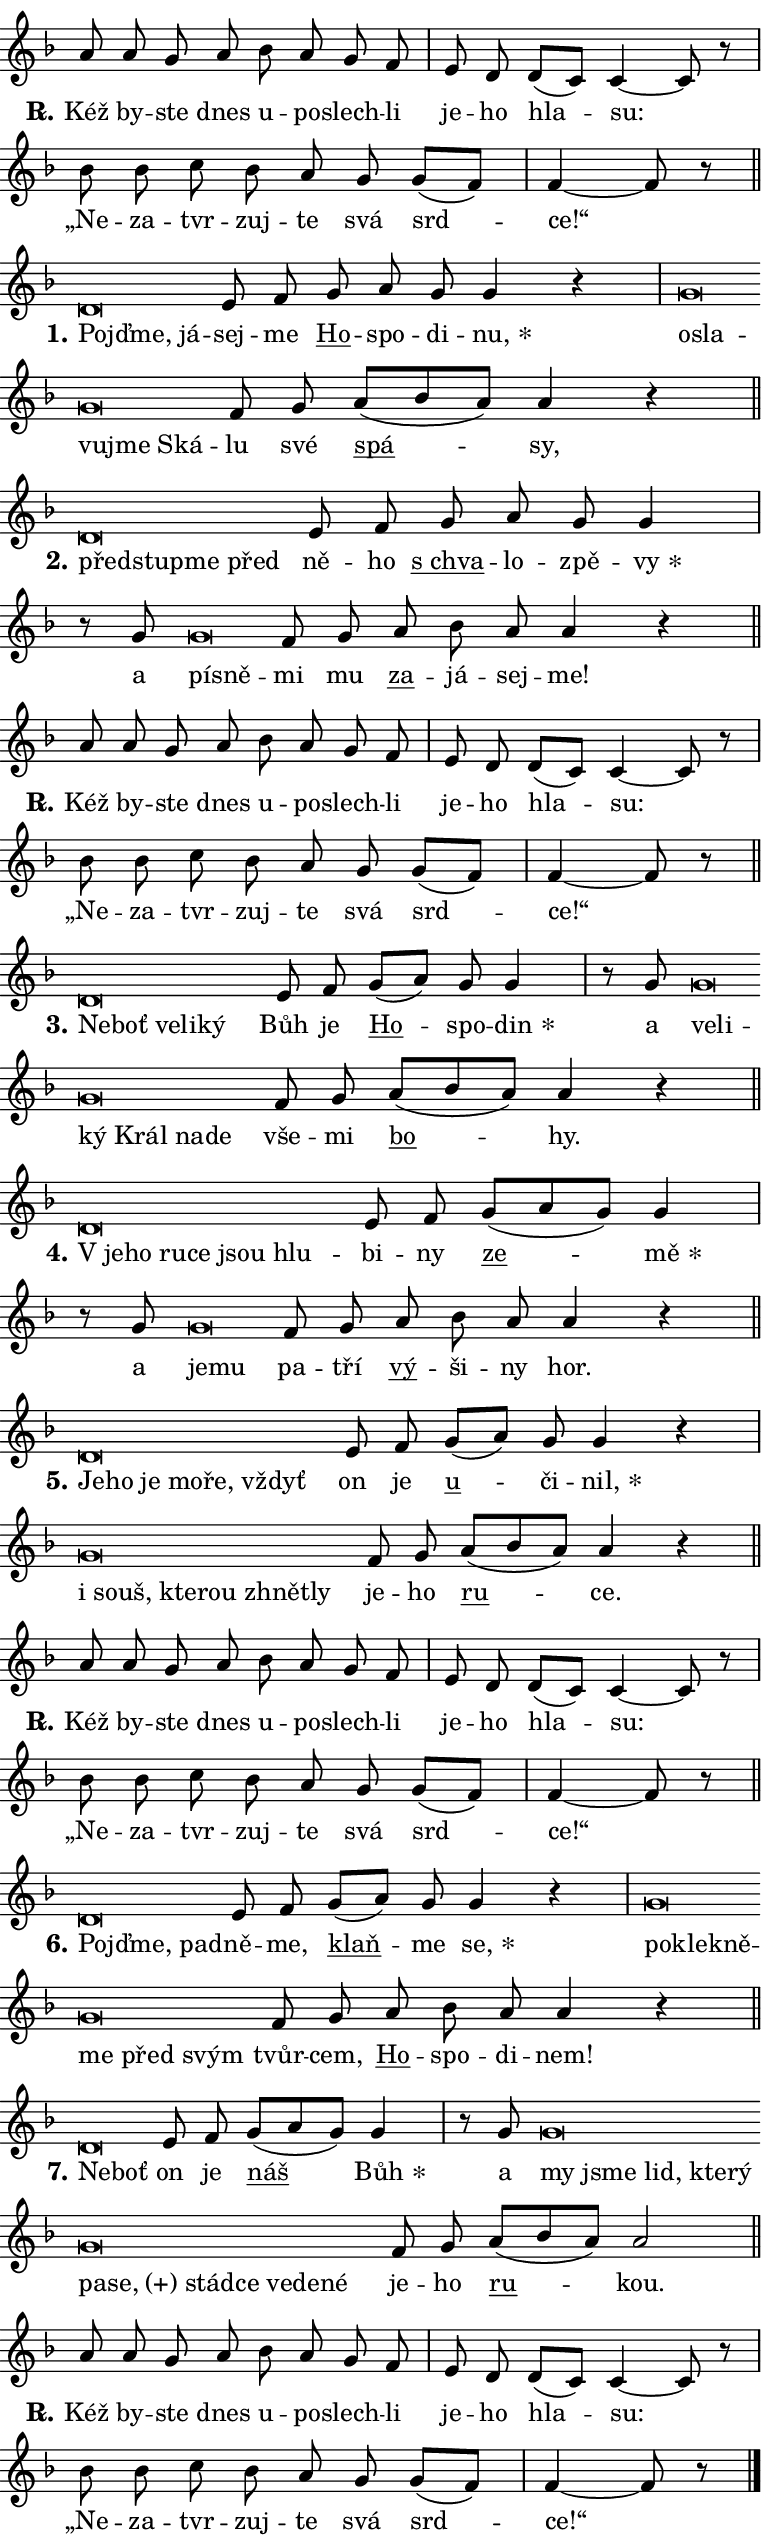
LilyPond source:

\version "2.24.0"
\header { tagline = "" }
\paper {
  indent = 0\cm
  top-margin = 0\cm
  right-margin = 0.13\cm % to fit lyric hyphens
  bottom-margin = 0\cm
  left-margin = 0\cm
  paper-width = 13\cm
  page-breaking = #ly:one-page-breaking
  system-system-spacing.basic-distance = #11
  score-system-spacing.basic-distance = #11
  ragged-last = ##f
}


%% Author: Thomas Morley
%% https://lists.gnu.org/archive/html/lilypond-user/2020-05/msg00002.html
#(define (line-position grob)
"Returns position of @var[grob} in current system:
   @code{'start}, if at first time-step
   @code{'end}, if at last time-step
   @code{'middle} otherwise
"
  (let* ((col (ly:item-get-column grob))
         (ln (ly:grob-object col 'left-neighbor))
         (rn (ly:grob-object col 'right-neighbor))
         (col-to-check-left (if (ly:grob? ln) ln col))
         (col-to-check-right (if (ly:grob? rn) rn col))
         (break-dir-left
           (and
             (ly:grob-property col-to-check-left 'non-musical #f)
             (ly:item-break-dir col-to-check-left)))
         (break-dir-right
           (and
             (ly:grob-property col-to-check-right 'non-musical #f)
             (ly:item-break-dir col-to-check-right))))
        (cond ((eqv? 1 break-dir-left) 'start)
              ((eqv? -1 break-dir-right) 'end)
              (else 'middle))))

#(define (tranparent-at-line-position vctor)
  (lambda (grob)
  "Relying on @code{line-position} select the relevant enry from @var{vctor}.
Used to determine transparency,"
    (case (line-position grob)
      ((end) (not (vector-ref vctor 0)))
      ((middle) (not (vector-ref vctor 1)))
      ((start) (not (vector-ref vctor 2))))))

noteHeadBreakVisibility =
#(define-music-function (break-visibility)(vector?)
"Makes @code{NoteHead}s transparent relying on @var{break-visibility}"
#{
  \override NoteHead.transparent =
    #(tranparent-at-line-position break-visibility)
#})

#(define delete-ledgers-for-transparent-note-heads
  (lambda (grob)
    "Reads whether a @code{NoteHead} is transparent.
If so this @code{NoteHead} is removed from @code{'note-heads} from
@var{grob}, which is supposed to be @code{LedgerLineSpanner}.
As a result ledgers are not printed for this @code{NoteHead}"
    (let* ((nhds-array (ly:grob-object grob 'note-heads))
           (nhds-list
             (if (ly:grob-array? nhds-array)
                 (ly:grob-array->list nhds-array)
                 '()))
           ;; Relies on the transparent-property being done before
           ;; Staff.LedgerLineSpanner.after-line-breaking is executed.
           ;; This is fragile ...
           (to-keep
             (remove
               (lambda (nhd)
                 (ly:grob-property nhd 'transparent #f))
               nhds-list)))
      ;; TODO find a better method to iterate over grob-arrays, similiar
      ;; to filter/remove etc for lists
      ;; For now rebuilt from scratch
      (set! (ly:grob-object grob 'note-heads)  '())
      (for-each
        (lambda (nhd)
          (ly:pointer-group-interface::add-grob grob 'note-heads nhd))
        to-keep))))

squashNotes = {
  \override NoteHead.X-extent = #'(-0.2 . 0.2)
  \override NoteHead.Y-extent = #'(-0.75 . 0)
  \override NoteHead.stencil =
    #(lambda (grob)
       (let ((pos (ly:grob-property grob 'staff-position)))
         (begin
           (if (< pos -7) (display "ERROR: Lower brevis then expected\n") (display ""))
           (if (<= pos -6) ly:text-interface::print ly:note-head::print))))
}
unSquashNotes = {
  \revert NoteHead.X-extent
  \revert NoteHead.Y-extent
  \revert NoteHead.stencil
}

hideNotes = \noteHeadBreakVisibility #begin-of-line-visible
unHideNotes = \noteHeadBreakVisibility #all-visible

% work-around for resetting accidentals
% https://lilypond.org/doc/v2.23/Documentation/notation/displaying-rhythms#unmetered-music
cadenzaMeasure = {
  \cadenzaOff
  \partial 1024 s1024
  \cadenzaOn
}

#(define-markup-command (accent layout props text) (markup?)
  "Underline accented syllable"
  (interpret-markup layout props
    #{\markup \override #'(offset . 4.3) \underline { #text }#}))

responsum = \markup \concat {
  "R" \hspace #-1.05 \path #0.1 #'((moveto 0 0.07) (lineto 0.9 0.8)) \hspace #0.05 "."
}

spaceSize = #0.6828661417322834 % exact space size for TeX Gyre Schola

\layout {
  \context {
    \Staff
    \remove "Time_signature_engraver"
    \override LedgerLineSpanner.after-line-breaking = #delete-ledgers-for-transparent-note-heads
  }
  \context {
    \Lyrics {
      \override LyricSpace.minimum-distance = \spaceSize
      \override LyricText.font-name = #"TeX Gyre Schola"
      \override LyricText.font-size = 1
      \override StanzaNumber.font-name = #"TeX Gyre Schola Bold"
      \override StanzaNumber.font-size = 1
    }
  }
  \context {
    \Score 
    \override NoteHead.text =
      #(lambda (grob) 
        (let ((pos (ly:grob-property grob 'staff-position)))
          #{\markup {
            \combine
              \halign #-0.55 \raise #(if (= pos -6) 0 0.5) \override #'(thickness . 2) \draw-line #'(3.2 . 0)
              \musicglyph "noteheads.sM1"
          }#}))
  }
}

% magnetic-lyrics.ily
%
%   written by
%     Jean Abou Samra <jean@abou-samra.fr>
%     Werner Lemberg <wl@gnu.org>
%
%   adapted by
%     Jiri Hon <jiri.hon@gmail.com>
%
% Version 2022-Apr-15

% https://www.mail-archive.com/lilypond-user@gnu.org/msg149350.html

#(define (Left_hyphen_pointer_engraver context)
   "Collect syllable-hyphen-syllable occurrences in lyrics and store
them in properties.  This engraver only looks to the left.  For
example, if the lyrics input is @code{foo -- bar}, it does the
following.

@itemize @bullet
@item
Set the @code{text} property of the @code{LyricHyphen} grob between
@q{foo} and @q{bar} to @code{foo}.

@item
Set the @code{left-hyphen} property of the @code{LyricText} grob with
text @q{foo} to the @code{LyricHyphen} grob between @q{foo} and
@q{bar}.
@end itemize

Use this auxiliary engraver in combination with the
@code{lyric-@/text::@/apply-@/magnetic-@/offset!} hook."
   (let ((hyphen #f)
         (text #f))
     (make-engraver
      (acknowledgers
       ((lyric-syllable-interface engraver grob source-engraver)
        (set! text grob)))
      (end-acknowledgers
       ((lyric-hyphen-interface engraver grob source-engraver)
        ;(when (not (grob::has-interface grob 'lyric-space-interface))
          (set! hyphen grob)));)
      ((stop-translation-timestep engraver)
       (when (and text hyphen)
         (ly:grob-set-object! text 'left-hyphen hyphen))
       (set! text #f)
       (set! hyphen #f)))))

#(define (lyric-text::apply-magnetic-offset! grob)
   "If the space between two syllables is less than the value in
property @code{LyricText@/.details@/.squash-threshold}, move the right
syllable to the left so that it gets concatenated with the left
syllable.

Use this function as a hook for
@code{LyricText@/.after-@/line-@/breaking} if the
@code{Left_@/hyphen_@/pointer_@/engraver} is active."
   (let ((hyphen (ly:grob-object grob 'left-hyphen #f)))
     (when hyphen
       (let ((left-text (ly:spanner-bound hyphen LEFT)))
         (when (grob::has-interface left-text 'lyric-syllable-interface)
           (let* ((common (ly:grob-common-refpoint grob left-text X))
                  (this-x-ext (ly:grob-extent grob common X))
                  (left-x-ext
                   (begin
                     ;; Trigger magnetism for left-text.
                     (ly:grob-property left-text 'after-line-breaking)
                     (ly:grob-extent left-text common X)))
                  ;; `delta` is the gap width between two syllables.
                  (delta (- (interval-start this-x-ext)
                            (interval-end left-x-ext)))
                  (details (ly:grob-property grob 'details))
                  (threshold (assoc-get 'squash-threshold details 0.2)))
             (when (< delta threshold)
               (let* (;; We have to manipulate the input text so that
                      ;; ligatures crossing syllable boundaries are not
                      ;; disabled.  For languages based on the Latin
                      ;; script this is essentially a beautification.
                      ;; However, for non-Western scripts it can be a
                      ;; necessity.
                      (lt (ly:grob-property left-text 'text))
                      (rt (ly:grob-property grob 'text))
                      (is-space (grob::has-interface hyphen 'lyric-space-interface))
                      (space (if is-space " " ""))
                      (extra-delta (if is-space spaceSize 0))
                      ;; Append new syllable.
                      (ltrt-space (if (and (string? lt) (string? rt))
                                (string-append lt space rt)
                                (make-concat-markup (list lt space rt))))
                      ;; Right-align `ltrt` to the right side.
                      (ltrt-space-markup (grob-interpret-markup
                               grob
                               (make-translate-markup
                                (cons (interval-length this-x-ext) 0)
                                (make-right-align-markup ltrt-space)))))
                 (begin
                   ;; Don't print `left-text`.
                   (ly:grob-set-property! left-text 'stencil #f)
                   ;; Set text and stencil (which holds all collected
                   ;; syllables so far) and shift it to the left.
                   (ly:grob-set-property! grob 'text ltrt-space)
                   (ly:grob-set-property! grob 'stencil ltrt-space-markup)
                   (ly:grob-translate-axis! grob (- (- delta extra-delta)) X))))))))))


#(define (lyric-hyphen::displace-bounds-first grob)
   ;; Make very sure this callback isn't triggered too early.
   (let ((left (ly:spanner-bound grob LEFT))
         (right (ly:spanner-bound grob RIGHT)))
     (ly:grob-property left 'after-line-breaking)
     (ly:grob-property right 'after-line-breaking)
     (ly:lyric-hyphen::print grob)))

squashThreshold = #0.4

\layout {
  \context {
    \Lyrics
    \consists #Left_hyphen_pointer_engraver
    \override LyricText.after-line-breaking =
      #lyric-text::apply-magnetic-offset!
    \override LyricHyphen.stencil = #lyric-hyphen::displace-bounds-first
    \override LyricText.details.squash-threshold = \squashThreshold
    \override LyricHyphen.minimum-distance = 0
    \override LyricHyphen.minimum-length = \squashThreshold
  }
}

squashText = \override LyricText.details.squash-threshold = 9999
unSquashText = \override LyricText.details.squash-threshold = \squashThreshold

leftText = \override LyricText.self-alignment-X = #LEFT
unLeftText = \revert LyricText.self-alignment-X

starOffset = #(lambda (grob) 
                (let ((x_offset (ly:self-alignment-interface::aligned-on-x-parent grob)))
                  (if (= x_offset 0) 0 (+ x_offset 1.2))))

star = #(define-music-function (syllable)(string?)
"Append star separator at the end of a syllable"
#{
  \once \override LyricText.X-offset = #starOffset
  \lyricmode { \markup {
    #syllable
    \override #'((font-name . "TeX Gyre Schola Bold")) \hspace #0.2 \lower #0.65 \larger "*"
  } }
#})

starAccent = #(define-music-function (syllable)(string?)
"Append star separator at the end of a syllable and make accent"
#{
  \once \override LyricText.X-offset = #starOffset
  \lyricmode { \markup {
    \accent #syllable
    \override #'((font-name . "TeX Gyre Schola Bold")) \hspace #0.2 \lower #0.65 \larger "*"
  } }
#})

breath = #(define-music-function (syllable)(string?)
"Append breathing indicator at the end of a syllable"
#{
  \lyricmode { \markup { #syllable "+" } }
#})

optionalBreath = #(define-music-function (syllable)(string?)
"Append optional breathing indicator at the end of a syllable"
#{
  \lyricmode { \markup { #syllable "(+)" } }
#})


\score {
    <<
        \new Voice = "melody" { \cadenzaOn \key f \major \relative { a'8 a g a bes a g f \cadenzaMeasure \bar "|" e d \bar "" d[( c)] c4~ c8 r8 \cadenzaMeasure \bar "|" bes' bes \bar "" c bes a g g[( f)] \cadenzaMeasure \bar "|" f4~ f8 r \cadenzaMeasure \bar "||" \break } }
        \new Lyrics \lyricsto "melody" { \lyricmode { \set stanza = \responsum
Kéž by -- ste dnes u -- po -- slech -- li je -- ho hla -- su: „Ne -- za -- tvr -- zuj -- te svá srd -- ce!“ } }
    >>
    \layout {}
}

\score {
    <<
        \new Voice = "melody" { \cadenzaOn \key f \major \relative { \squashNotes d'\breve*1/16 \hideNotes \breve*1/16 \breve*1/16 \bar "" \unHideNotes \unSquashNotes e8 f \bar "" g a g g4 r \cadenzaMeasure \bar "|" \squashNotes g\breve*1/16 \hideNotes \breve*1/16 \bar "" \breve*1/16 \bar "" \breve*1/16 \breve*1/16 \bar "" \unHideNotes \unSquashNotes f8 g \bar "" a[( bes a)] a4 r \cadenzaMeasure \bar "||" \break } }
        \new Lyrics \lyricsto "melody" { \lyricmode { \set stanza = "1."
\leftText Pojď -- \squashText me, já -- \unLeftText \unSquashText sej -- me \markup \accent Ho -- spo -- di -- \star nu, \leftText o -- \squashText sla -- vu -- jme Ská -- \unLeftText \unSquashText lu své \markup \accent spá -- sy, } }
    >>
    \layout {}
}

\score {
    <<
        \new Voice = "melody" { \cadenzaOn \key f \major \relative { \squashNotes d'\breve*1/16 \hideNotes \breve*1/16 \bar "" \breve*1/16 \breve*1/16 \bar "" \unHideNotes \unSquashNotes e8 f \bar "" g a g g4 \cadenzaMeasure \bar "|" r8 g8 \squashNotes g\breve*1/16 \hideNotes \breve*1/16 \bar "" \unHideNotes \unSquashNotes f8 g \bar "" a bes a a4 r \cadenzaMeasure \bar "||" \break } }
        \new Lyrics \lyricsto "melody" { \lyricmode { \set stanza = "2."
\leftText před -- \squashText stup -- me před \unLeftText \unSquashText ně -- ho \markup \accent "s chva" -- lo -- zpě -- \star vy a \leftText pí -- \squashText sně -- \unLeftText \unSquashText mi mu \markup \accent za -- já -- sej -- me! } }
    >>
    \layout {}
}

\score {
    <<
        \new Voice = "melody" { \cadenzaOn \key f \major \relative { a'8 a g a bes a g f \cadenzaMeasure \bar "|" e d \bar "" d[( c)] c4~ c8 r8 \cadenzaMeasure \bar "|" bes' bes \bar "" c bes a g g[( f)] \cadenzaMeasure \bar "|" f4~ f8 r \cadenzaMeasure \bar "||" \break } }
        \new Lyrics \lyricsto "melody" { \lyricmode { \set stanza = \responsum
Kéž by -- ste dnes u -- po -- slech -- li je -- ho hla -- su: „Ne -- za -- tvr -- zuj -- te svá srd -- ce!“ } }
    >>
    \layout {}
}

\score {
    <<
        \new Voice = "melody" { \cadenzaOn \key f \major \relative { \squashNotes d'\breve*1/16 \hideNotes \breve*1/16 \bar "" \breve*1/16 \bar "" \breve*1/16 \breve*1/16 \bar "" \unHideNotes \unSquashNotes e8 f \bar "" g[( a)] g g4 \cadenzaMeasure \bar "|" r8 g8 \squashNotes g\breve*1/16 \hideNotes \breve*1/16 \bar "" \breve*1/16 \bar "" \breve*1/16 \bar "" \breve*1/16 \breve*1/16 \bar "" \unHideNotes \unSquashNotes f8 g \bar "" a[( bes a)] a4 r \cadenzaMeasure \bar "||" \break } }
        \new Lyrics \lyricsto "melody" { \lyricmode { \set stanza = "3."
\leftText Ne -- \squashText boť ve -- li -- ký \unLeftText \unSquashText Bůh je \markup \accent Ho -- spo -- \star din a \leftText ve -- \squashText li -- ký Král na -- de \unLeftText \unSquashText vše -- mi \markup \accent bo -- hy. } }
    >>
    \layout {}
}

\score {
    <<
        \new Voice = "melody" { \cadenzaOn \key f \major \relative { \squashNotes d'\breve*1/16 \hideNotes \breve*1/16 \bar "" \breve*1/16 \bar "" \breve*1/16 \bar "" \breve*1/16 \breve*1/16 \bar "" \unHideNotes \unSquashNotes e8 f \bar "" g[( a g)] g4 \cadenzaMeasure \bar "|" r8 g8 \squashNotes g\breve*1/16 \hideNotes \breve*1/16 \bar "" \unHideNotes \unSquashNotes f8 g \bar "" a bes a a4 r \cadenzaMeasure \bar "||" \break } }
        \new Lyrics \lyricsto "melody" { \lyricmode { \set stanza = "4."
\leftText "V je" -- \squashText ho ru -- ce jsou hlu -- \unLeftText \unSquashText bi -- ny \markup \accent ze -- \star mě a \leftText je -- \squashText mu \unLeftText \unSquashText pa -- tří \markup \accent vý -- ši -- ny hor. } }
    >>
    \layout {}
}

\score {
    <<
        \new Voice = "melody" { \cadenzaOn \key f \major \relative { \squashNotes d'\breve*1/16 \hideNotes \breve*1/16 \bar "" \breve*1/16 \bar "" \breve*1/16 \bar "" \breve*1/16 \breve*1/16 \bar "" \unHideNotes \unSquashNotes e8 f \bar "" g[( a)] g g4 r \cadenzaMeasure \bar "|" \squashNotes g\breve*1/16 \hideNotes \breve*1/16 \bar "" \breve*1/16 \bar "" \breve*1/16 \bar "" \breve*1/16 \breve*1/16 \bar "" \unHideNotes \unSquashNotes f8 g \bar "" a[( bes a)] a4 r \cadenzaMeasure \bar "||" \break } }
        \new Lyrics \lyricsto "melody" { \lyricmode { \set stanza = "5."
\leftText Je -- \squashText ho je mo -- ře, vždyť \unLeftText \unSquashText on je \markup \accent u -- či -- \star nil, \leftText i \squashText souš, kte -- rou zhnět -- ly \unLeftText \unSquashText je -- ho \markup \accent ru -- ce. } }
    >>
    \layout {}
}

\score {
    <<
        \new Voice = "melody" { \cadenzaOn \key f \major \relative { a'8 a g a bes a g f \cadenzaMeasure \bar "|" e d \bar "" d[( c)] c4~ c8 r8 \cadenzaMeasure \bar "|" bes' bes \bar "" c bes a g g[( f)] \cadenzaMeasure \bar "|" f4~ f8 r \cadenzaMeasure \bar "||" \break } }
        \new Lyrics \lyricsto "melody" { \lyricmode { \set stanza = \responsum
Kéž by -- ste dnes u -- po -- slech -- li je -- ho hla -- su: „Ne -- za -- tvr -- zuj -- te svá srd -- ce!“ } }
    >>
    \layout {}
}

\score {
    <<
        \new Voice = "melody" { \cadenzaOn \key f \major \relative { \squashNotes d'\breve*1/16 \hideNotes \breve*1/16 \breve*1/16 \bar "" \unHideNotes \unSquashNotes e8 f \bar "" g[( a)] g g4 r \cadenzaMeasure \bar "|" \squashNotes g\breve*1/16 \hideNotes \breve*1/16 \bar "" \breve*1/16 \bar "" \breve*1/16 \bar "" \breve*1/16 \breve*1/16 \bar "" \unHideNotes \unSquashNotes f8 g \bar "" a bes a a4 r \cadenzaMeasure \bar "||" \break } }
        \new Lyrics \lyricsto "melody" { \lyricmode { \set stanza = "6."
\leftText Pojď -- \squashText me, pad -- \unLeftText \unSquashText ně -- me, \markup \accent klaň -- me \star se, \leftText po -- \squashText kle -- kně -- me před svým \unLeftText \unSquashText tvůr -- cem, \markup \accent Ho -- spo -- di -- nem! } }
    >>
    \layout {}
}

\score {
    <<
        \new Voice = "melody" { \cadenzaOn \key f \major \relative { \squashNotes d'\breve*1/16 \hideNotes \breve*1/16 \bar "" \unHideNotes \unSquashNotes e8 f \bar "" g[( a g)] g4 \cadenzaMeasure \bar "|" r8 g \squashNotes g\breve*1/16 \hideNotes \breve*1/16 \bar "" \breve*1/16 \bar "" \breve*1/16 \bar "" \breve*1/16 \bar "" \breve*1/16 \bar "" \breve*1/16 \bar "" \breve*1/16 \bar "" \breve*1/16 \bar "" \breve*1/16 \bar "" \breve*1/16 \breve*1/16 \bar "" \unHideNotes \unSquashNotes f8 g \bar "" a[( bes a)] a2 \cadenzaMeasure \bar "||" \break } }
        \new Lyrics \lyricsto "melody" { \lyricmode { \set stanza = "7."
\leftText Ne -- \squashText boť \unLeftText \unSquashText on je \markup \accent náš \star Bůh a \leftText my \squashText jsme lid, kte -- rý pa -- \optionalBreath se, stád -- ce ve -- de -- né \unLeftText \unSquashText je -- ho \markup \accent ru -- kou. } }
    >>
    \layout {}
}

\score {
    <<
        \new Voice = "melody" { \cadenzaOn \key f \major \relative { a'8 a g a bes a g f \cadenzaMeasure \bar "|" e d \bar "" d[( c)] c4~ c8 r8 \cadenzaMeasure \bar "|" bes' bes \bar "" c bes a g g[( f)] \cadenzaMeasure \bar "|" f4~ f8 r \cadenzaMeasure \bar "||" \break } \bar "|." }
        \new Lyrics \lyricsto "melody" { \lyricmode { \set stanza = \responsum
Kéž by -- ste dnes u -- po -- slech -- li je -- ho hla -- su: „Ne -- za -- tvr -- zuj -- te svá srd -- ce!“ } }
    >>
    \layout {}
}
